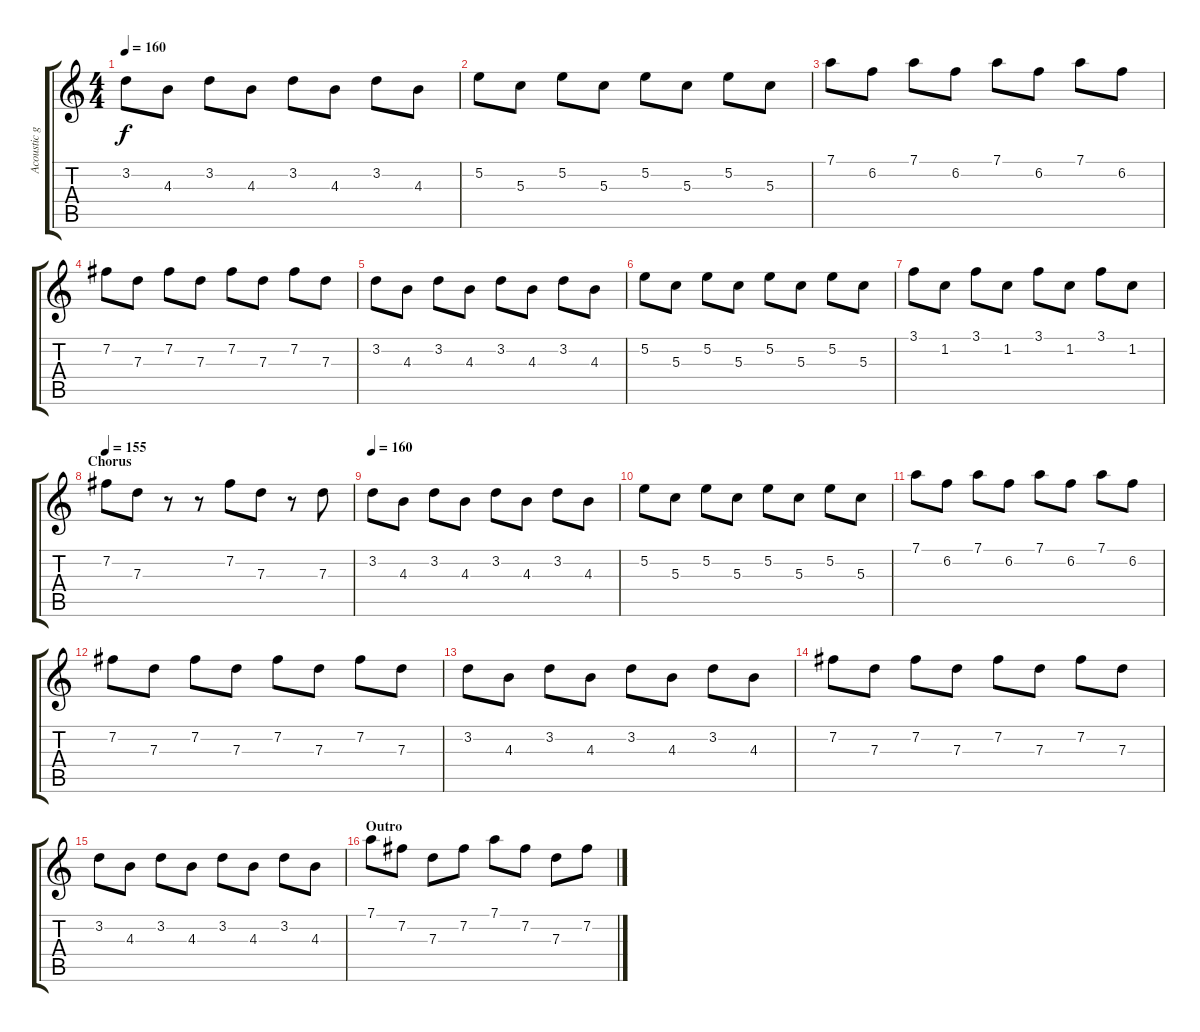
\track ("Acoustic guitar" "Acoustic g") {instrument acousticguitarsteel}
\staff {score tabs}
\tuning (D4 B3 G3 D3 B2 G2) {hide}
\ts (4 4)
\tempo 160
\clef g2
\ks c
3.2.8{dy f} 4.3.8 3.2.8 4.3.8 3.2.8 4.3.8 3.2.8 4.3.8 |
5.2.8 5.3.8 5.2.8 5.3.8 5.2.8 5.3.8 5.2.8 5.3.8 |
7.1.8 6.2.8 7.1.8 6.2.8 7.1.8 6.2.8 7.1.8 6.2.8 |
7.2.8 7.3.8 7.2.8 7.3.8 7.2.8 7.3.8 7.2.8 7.3.8 |
3.2.8 4.3.8 3.2.8 4.3.8 3.2.8 4.3.8 3.2.8 4.3.8 |
5.2.8 5.3.8 5.2.8 5.3.8 5.2.8 5.3.8 5.2.8 5.3.8 |
3.1.8 1.2.8 3.1.8 1.2.8 3.1.8 1.2.8 3.1.8 1.2.8 |
\section ("" "Chorus")
\tempo 155
7.2.8 7.3.8 r.8 r.8 7.2.8 7.3.8 r.8 7.3.8 |
\tempo 160
3.2.8 4.3.8 3.2.8 4.3.8 3.2.8 4.3.8 3.2.8 4.3.8 |
5.2.8 5.3.8 5.2.8 5.3.8 5.2.8 5.3.8 5.2.8 5.3.8 |
7.1.8 6.2.8 7.1.8 6.2.8 7.1.8 6.2.8 7.1.8 6.2.8 |
7.2.8 7.3.8 7.2.8 7.3.8 7.2.8 7.3.8 7.2.8 7.3.8 |
3.2.8 4.3.8 3.2.8 4.3.8 3.2.8 4.3.8 3.2.8 4.3.8 |
7.2.8 7.3.8 7.2.8 7.3.8 7.2.8 7.3.8 7.2.8 7.3.8 |
3.2.8 4.3.8 3.2.8 4.3.8 3.2.8 4.3.8 3.2.8 4.3.8 |
\section ("" "Outro")
7.1.8 7.2.8 7.3.8 7.2.8 7.1.8 7.2.8 7.3.8 7.2.8
